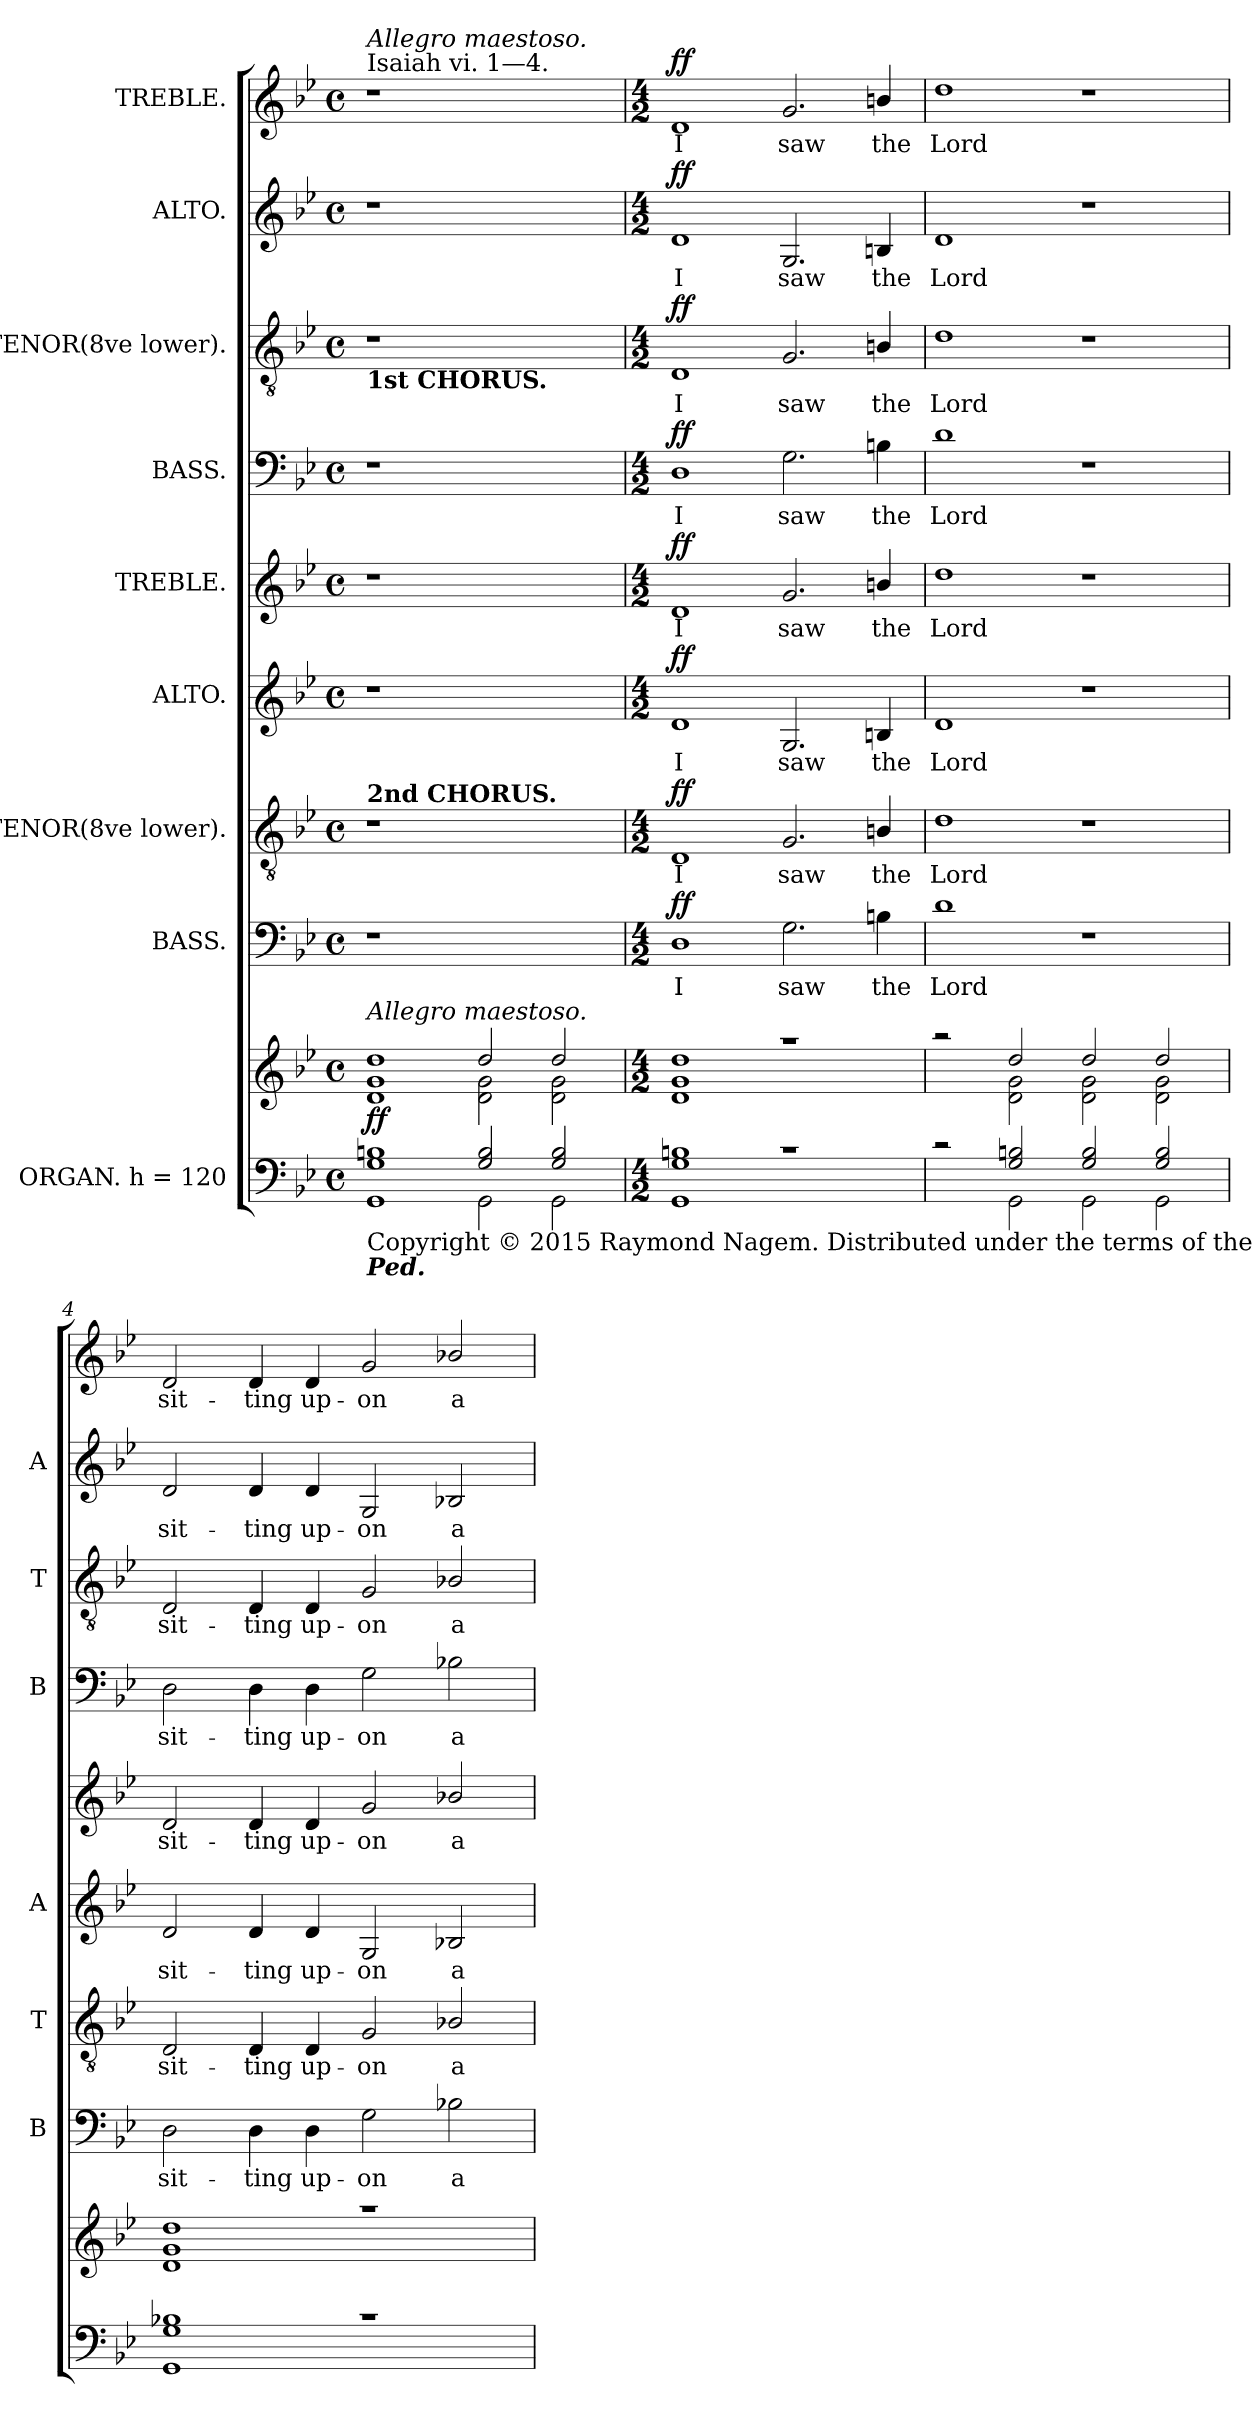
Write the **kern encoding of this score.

**kern	**kern	**dynam	**kern	**text	**dynam	**kern	**text	**dynam	**kern	**text	**dynam	**kern	**text	**dynam	**kern	**text	**dynam	**kern	**text	**dynam	**kern	**text	**dynam	**kern	**text	**dynam
*part9	*part9	*part9	*part8	*part8	*part8	*part7	*part7	*part7	*part6	*part6	*part6	*part5	*part5	*part5	*part4	*part4	*part4	*part3	*part3	*part3	*part2	*part2	*part2	*part1	*part1	*part1
*staff10	*staff9	*staff9/10	*staff8	*staff8	*staff8	*staff7	*staff7	*staff7	*staff6	*staff6	*staff6	*staff5	*staff5	*staff5	*staff4	*staff4	*staff4	*staff3	*staff3	*staff3	*staff2	*staff2	*staff2	*staff1	*staff1	*staff1
*I"ORGAN.  h = 120	*	*	*I"BASS.	*	*	*I"TENOR(8ve lower).	*	*	*I"ALTO.	*	*	*I"TREBLE.	*	*	*I"BASS.	*	*	*I"TENOR(8ve lower).	*	*	*I"ALTO.	*	*	*I"TREBLE.	*	*
*	*	*	*I'B	*	*	*I'T	*	*	*I'A	*	*	*	*	*	*I'B	*	*	*I'T	*	*	*I'A	*	*	*	*	*
*clefF4	*clefG2	*	*clefF4	*	*	*clefGv2	*	*	*clefG2	*	*	*clefG2	*	*	*clefF4	*	*	*clefGv2	*	*	*clefG2	*	*	*clefG2	*	*
*	*	*	*	*	*	*ITrd7c12	*	*	*	*	*	*	*	*	*	*	*	*ITrd7c12	*	*	*	*	*	*	*	*
*k[b-e-]	*k[b-e-]	*	*k[b-e-]	*	*	*k[b-e-]	*	*	*k[b-e-]	*	*	*k[b-e-]	*	*	*k[b-e-]	*	*	*k[b-e-]	*	*	*k[b-e-]	*	*	*k[b-e-]	*	*
*g:	*g:	*	*g:	*	*	*g:	*	*	*g:	*	*	*g:	*	*	*g:	*	*	*g:	*	*	*g:	*	*	*g:	*	*
*M4/4	*M4/4	*	*M4/4	*	*	*M4/4	*	*	*M4/4	*	*	*M4/4	*	*	*M4/4	*	*	*M4/4	*	*	*M4/4	*	*	*M4/4	*	*
*met(c)	*met(c)	*	*met(c)	*	*	*met(c)	*	*	*met(c)	*	*	*met(c)	*	*	*met(c)	*	*	*met(c)	*	*	*met(c)	*	*	*met(c)	*	*
*MM120	*MM120	*	*MM120	*	*	*MM120	*	*	*MM120	*	*	*MM120	*	*	*MM120	*	*	*MM120	*	*	*MM120	*	*	*MM120	*	*
=1	=1	=1	=1	=1	=1	=1	=1	=1	=1	=1	=1	=1	=1	=1	=1	=1	=1	=1	=1	=1	=1	=1	=1	=1	=1	=1
*^	*^	*	*	*	*	*	*	*	*	*	*	*	*	*	*	*	*	*	*	*	*	*	*	*	*	*
!	!	!	!	!	!	!	!	!	!	!	!	!	!	!	!	!	!	!	!	!	!	!	!	!	!	!LO:TX:a:t=Isaiah vi. 1—4.	!	!
!	!	!	!	!	!	!	!	!	!	!	!	!	!	!	!	!	!	!	!	!	!	!	!	!	!	!LO:TX:a:i:t=Allegro maestoso.	!	!
!	!	!	!	!	!	!	!	!	!	!	!	!	!	!	!	!	!	!	!	!LO:TX:b:B:t=1st CHORUS.	!	!	!	!	!	!	!	!
!	!	!	!	!	!	!	!	!LO:TX:a:B:t=2nd CHORUS.	!	!	!	!	!	!	!	!	!	!	!	!	!	!	!	!	!	!	!	!
!	!	!LO:TX:a:i:t=Allegro maestoso.	!	!	!	!	!	!	!	!	!	!	!	!	!	!	!	!	!	!	!	!	!	!	!	!	!	!
!LO:TX:b:t=Copyright © 2015 Raymond Nagem. Distributed under the terms of the CPDL license (http&colon;//www.cpdl.org.) This edition may be freely distributed, duplicated, performed, or recorded.	!	!	!	!	!	!	!	!	!	!	!	!	!	!	!	!	!	!	!	!	!	!	!	!	!	!	!	!
!LO:TX:b:Bi:t=Ped.	!	!	!	!	!	!	!	!	!	!	!	!	!	!	!	!	!	!	!	!	!	!	!	!	!	!	!	!
!	!	!	!	!LO:DY:b	!LO:N:vis=1	!	!	!LO:N:vis=1	!	!	!LO:N:vis=1	!	!	!LO:N:vis=1	!	!	!LO:N:vis=1	!	!	!LO:N:vis=1	!	!	!LO:N:vis=1	!	!	!LO:N:vis=1	!	!
1G 1Bn	1GG	1dd	1d 1g	ff	1r	.	.	1r	.	.	1r	.	.	1r	.	.	1r	.	.	1r	.	.	1r	.	.	1r	.	.
2G/ 2B/	2GG\	2dd/	2d\ 2g\	.	1ryy	.	.	1ryy	.	.	1ryy	.	.	1ryy	.	.	1ryy	.	.	1ryy	.	.	1ryy	.	.	1ryy	.	.
2G/ 2B/	2GG\	2dd/	2d\ 2g\	.	.	.	.	.	.	.	.	.	.	.	.	.	.	.	.	.	.	.	.	.	.	.	.	.
=2	=2	=2	=2	=2	=2	=2	=2	=2	=2	=2	=2	=2	=2	=2	=2	=2	=2	=2	=2	=2	=2	=2	=2	=2	=2	=2	=2	=2
*M4/2	*	*M4/2	*	*	*M4/2	*	*	*M4/2	*	*	*M4/2	*	*	*M4/2	*	*	*M4/2	*	*	*M4/2	*	*	*M4/2	*	*	*M4/2	*	*
!	!	!	!	!	!	!LO:LY:b	!LO:DY:b	!	!LO:LY:b	!LO:DY:b	!	!LO:LY:b	!LO:DY:b	!	!LO:LY:b	!LO:DY:b	!	!LO:LY:b	!LO:DY:b	!	!LO:LY:b	!LO:DY:b	!	!LO:LY:b	!LO:DY:b	!	!LO:LY:b	!LO:DY:b
1G 1Bn	1GG	1dd	1d 1g	.	1D	I	ff	1DD	I	ff	1d	I	ff	1d	I	ff	1D	I	ff	1DD	I	ff	1d	I	ff	1d	I	ff
!	!	!	!	!	!	!LO:LY:b	!	!	!LO:LY:b	!	!	!LO:LY:b	!	!	!LO:LY:b	!	!	!LO:LY:b	!	!	!LO:LY:b	!	!	!LO:LY:b	!	!	!LO:LY:b	!
1rc	1ryy	1raa	1ryy	.	2.G\	saw	.	2.GG/	saw	.	2.G/	saw	.	2.g/	saw	.	2.G\	saw	.	2.GG/	saw	.	2.G/	saw	.	2.g/	saw	.
!	!	!	!	!	!	!LO:LY:b	!	!	!LO:LY:b	!	!	!LO:LY:b	!	!	!LO:LY:b	!	!	!LO:LY:b	!	!	!LO:LY:b	!	!	!LO:LY:b	!	!	!LO:LY:b	!
.	.	.	.	.	4Bn\	the	.	4BBn/	the	.	4Bn/	the	.	4bn/	the	.	4Bn\	the	.	4BBn/	the	.	4Bn/	the	.	4bn/	the	.
=3	=3	=3	=3	=3	=3	=3	=3	=3	=3	=3	=3	=3	=3	=3	=3	=3	=3	=3	=3	=3	=3	=3	=3	=3	=3	=3	=3	=3
!	!	!	!	!	!	!LO:LY:b	!	!	!LO:LY:b	!	!	!LO:LY:b	!	!	!LO:LY:b	!	!	!LO:LY:b	!	!	!LO:LY:b	!	!	!LO:LY:b	!	!	!LO:LY:b	!
2rc	2ryy	2raa	2ryy	.	1d	Lord	.	1D	Lord	.	1d	Lord	.	1dd	Lord	.	1d	Lord	.	1D	Lord	.	1d	Lord	.	1dd	Lord	.
2G/ 2Bn/	2GG\	2dd/	2d\ 2g\	.	.	.	.	.	.	.	.	.	.	.	.	.	.	.	.	.	.	.	.	.	.	.	.	.
2G/ 2B/	2GG\	2dd/	2d\ 2g\	.	1r	.	.	1r	.	.	1r	.	.	1r	.	.	1r	.	.	1r	.	.	1r	.	.	1r	.	.
2G/ 2B/	2GG\	2dd/	2d\ 2g\	.	.	.	.	.	.	.	.	.	.	.	.	.	.	.	.	.	.	.	.	.	.	.	.	.
=4	=4	=4	=4	=4	=4	=4	=4	=4	=4	=4	=4	=4	=4	=4	=4	=4	=4	=4	=4	=4	=4	=4	=4	=4	=4	=4	=4	=4
!	!	!	!	!	!	!LO:LY:b	!	!	!LO:LY:b	!	!	!LO:LY:b	!	!	!LO:LY:b	!	!	!LO:LY:b	!	!	!LO:LY:b	!	!	!LO:LY:b	!	!	!LO:LY:b	!
1G 1B-X	1GG	1dd	1d 1g	.	2D\	sit-	.	2DD/	sit-	.	2d/	sit-	.	2d/	sit-	.	2D\	sit-	.	2DD/	sit-	.	2d/	sit-	.	2d/	sit-	.
!	!	!	!	!	!	!LO:LY:b	!	!	!LO:LY:b	!	!	!LO:LY:b	!	!	!LO:LY:b	!	!	!LO:LY:b	!	!	!LO:LY:b	!	!	!LO:LY:b	!	!	!LO:LY:b	!
.	.	.	.	.	4D\	-ting	.	4DD/	-ting	.	4d/	-ting	.	4d/	-ting	.	4D\	-ting	.	4DD/	-ting	.	4d/	-ting	.	4d/	-ting	.
!	!	!	!	!	!	!LO:LY:b	!	!	!LO:LY:b	!	!	!LO:LY:b	!	!	!LO:LY:b	!	!	!LO:LY:b	!	!	!LO:LY:b	!	!	!LO:LY:b	!	!	!LO:LY:b	!
.	.	.	.	.	4D\	up-	.	4DD/	up-	.	4d/	up-	.	4d/	up-	.	4D\	up-	.	4DD/	up-	.	4d/	up-	.	4d/	up-	.
!	!	!	!	!	!	!LO:LY:b	!	!	!LO:LY:b	!	!	!LO:LY:b	!	!	!LO:LY:b	!	!	!LO:LY:b	!	!	!LO:LY:b	!	!	!LO:LY:b	!	!	!LO:LY:b	!
1rc	1ryy	1raa	1ryy	.	2G\	-on	.	2GG/	-on	.	2G/	-on	.	2g/	-on	.	2G\	-on	.	2GG/	-on	.	2G/	-on	.	2g/	-on	.
!	!	!	!	!	!	!LO:LY:b	!	!	!LO:LY:b	!	!	!LO:LY:b	!	!	!LO:LY:b	!	!	!LO:LY:b	!	!	!LO:LY:b	!	!	!LO:LY:b	!	!	!LO:LY:b	!
.	.	.	.	.	2B-X\	a	.	2BB-X/	a	.	2B-X/	a	.	2b-X/	a	.	2B-X\	a	.	2BB-X/	a	.	2B-X/	a	.	2b-X/	a	.
*v	*v	*	*	*	*	*	*	*	*	*	*	*	*	*	*	*	*	*	*	*	*	*	*	*	*	*	*	*
*	*v	*v	*	*	*	*	*	*	*	*	*	*	*	*	*	*	*	*	*	*	*	*	*	*	*	*	*
=	=	=	=	=	=	=	=	=	=	=	=	=	=	=	=	=	=	=	=	=	=	=	=	=	=	=
*-	*-	*-	*-	*-	*-	*-	*-	*-	*-	*-	*-	*-	*-	*-	*-	*-	*-	*-	*-	*-	*-	*-	*-	*-	*-	*-
